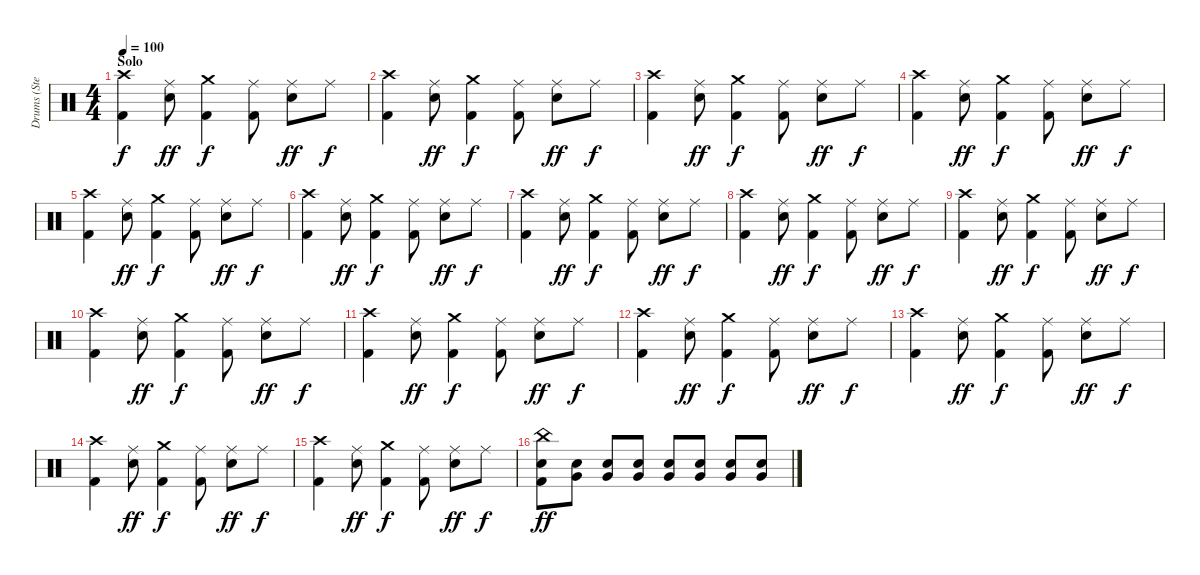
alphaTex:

\track ("Drums (Steven)" "Drums (Ste") {instrument percussion}
\staff {score}
\articulation defaults
\ts (4 4)
\section ("" "Solo")
\tempo 100
\clef neutral
\ks c
("Crash high (hit)" "Kick (hit) 2").4{dy f} ("Ride (middle)" "Snare (hit) 2").8{dy ff} ("Crash medium (hit)" "Kick (hit) 2").4{dy f} ("Ride (middle)" "Kick (hit) 2").8 ("Ride (middle)" "Snare (hit) 2").8{dy ff} "Ride (middle)".8{dy f} |
("Crash high (hit)" "Kick (hit) 2").4 ("Ride (middle)" "Snare (hit) 2").8{dy ff} ("Crash medium (hit)" "Kick (hit) 2").4{dy f} ("Ride (middle)" "Kick (hit) 2").8 ("Ride (middle)" "Snare (hit) 2").8{dy ff} "Ride (middle)".8{dy f} |
("Crash high (hit)" "Kick (hit) 2").4 ("Ride (middle)" "Snare (hit) 2").8{dy ff} ("Crash medium (hit)" "Kick (hit) 2").4{dy f} ("Ride (middle)" "Kick (hit) 2").8 ("Ride (middle)" "Snare (hit) 2").8{dy ff} "Ride (middle)".8{dy f} |
("Crash high (hit)" "Kick (hit) 2").4 ("Ride (middle)" "Snare (hit) 2").8{dy ff} ("Crash medium (hit)" "Kick (hit) 2").4{dy f} ("Ride (middle)" "Kick (hit) 2").8 ("Ride (middle)" "Snare (hit) 2").8{dy ff} "Ride (middle)".8{dy f} |
("Crash high (hit)" "Kick (hit) 2").4 ("Ride (middle)" "Snare (hit) 2").8{dy ff} ("Crash medium (hit)" "Kick (hit) 2").4{dy f} ("Ride (middle)" "Kick (hit) 2").8 ("Ride (middle)" "Snare (hit) 2").8{dy ff} "Ride (middle)".8{dy f} |
("Crash high (hit)" "Kick (hit) 2").4 ("Ride (middle)" "Snare (hit) 2").8{dy ff} ("Crash medium (hit)" "Kick (hit) 2").4{dy f} ("Ride (middle)" "Kick (hit) 2").8 ("Ride (middle)" "Snare (hit) 2").8{dy ff} "Ride (middle)".8{dy f} |
("Crash high (hit)" "Kick (hit) 2").4 ("Ride (middle)" "Snare (hit) 2").8{dy ff} ("Crash medium (hit)" "Kick (hit) 2").4{dy f} ("Ride (middle)" "Kick (hit) 2").8 ("Ride (middle)" "Snare (hit) 2").8{dy ff} "Ride (middle)".8{dy f} |
("Crash high (hit)" "Kick (hit) 2").4 ("Ride (middle)" "Snare (hit) 2").8{dy ff} ("Crash medium (hit)" "Kick (hit) 2").4{dy f} ("Ride (middle)" "Kick (hit) 2").8 ("Ride (middle)" "Snare (hit) 2").8{dy ff} "Ride (middle)".8{dy f} |
("Crash high (hit)" "Kick (hit) 2").4 ("Ride (middle)" "Snare (hit) 2").8{dy ff} ("Crash medium (hit)" "Kick (hit) 2").4{dy f} ("Ride (middle)" "Kick (hit) 2").8 ("Ride (middle)" "Snare (hit) 2").8{dy ff} "Ride (middle)".8{dy f} |
("Crash high (hit)" "Kick (hit) 2").4 ("Ride (middle)" "Snare (hit) 2").8{dy ff} ("Crash medium (hit)" "Kick (hit) 2").4{dy f} ("Ride (middle)" "Kick (hit) 2").8 ("Ride (middle)" "Snare (hit) 2").8{dy ff} "Ride (middle)".8{dy f} |
("Crash high (hit)" "Kick (hit) 2").4 ("Ride (middle)" "Snare (hit) 2").8{dy ff} ("Crash medium (hit)" "Kick (hit) 2").4{dy f} ("Ride (middle)" "Kick (hit) 2").8 ("Ride (middle)" "Snare (hit) 2").8{dy ff} "Ride (middle)".8{dy f} |
("Crash high (hit)" "Kick (hit) 2").4 ("Ride (middle)" "Snare (hit) 2").8{dy ff} ("Crash medium (hit)" "Kick (hit) 2").4{dy f} ("Ride (middle)" "Kick (hit) 2").8 ("Ride (middle)" "Snare (hit) 2").8{dy ff} "Ride (middle)".8{dy f} |
("Crash high (hit)" "Kick (hit) 2").4 ("Ride (middle)" "Snare (hit) 2").8{dy ff} ("Crash medium (hit)" "Kick (hit) 2").4{dy f} ("Ride (middle)" "Kick (hit) 2").8 ("Ride (middle)" "Snare (hit) 2").8{dy ff} "Ride (middle)".8{dy f} |
("Crash high (hit)" "Kick (hit) 2").4 ("Ride (middle)" "Snare (hit) 2").8{dy ff} ("Crash medium (hit)" "Kick (hit) 2").4{dy f} ("Ride (middle)" "Kick (hit) 2").8 ("Ride (middle)" "Snare (hit) 2").8{dy ff} "Ride (middle)".8{dy f} |
("Crash high (hit)" "Kick (hit) 2").4 ("Ride (middle)" "Snare (hit) 2").8{dy ff} ("Crash medium (hit)" "Kick (hit) 2").4{dy f} ("Ride (middle)" "Kick (hit) 2").8 ("Ride (middle)" "Snare (hit) 2").8{dy ff} "Ride (middle)".8{dy f} |
("China (hit)" "Snare (hit) 2" "Kick (hit) 2").8{dy ff} ("Very Low Tom (hit)" "Snare (hit) 2").8 ("Very Low Tom (hit)" "Snare (hit) 2").8 ("Very Low Tom (hit)" "Snare (hit) 2").8 ("Very Low Tom (hit)" "Snare (hit) 2").8 ("Very Low Tom (hit)" "Snare (hit) 2").8 ("Very Low Tom (hit)" "Snare (hit) 2").8 ("Very Low Tom (hit)" "Snare (hit) 2").8
